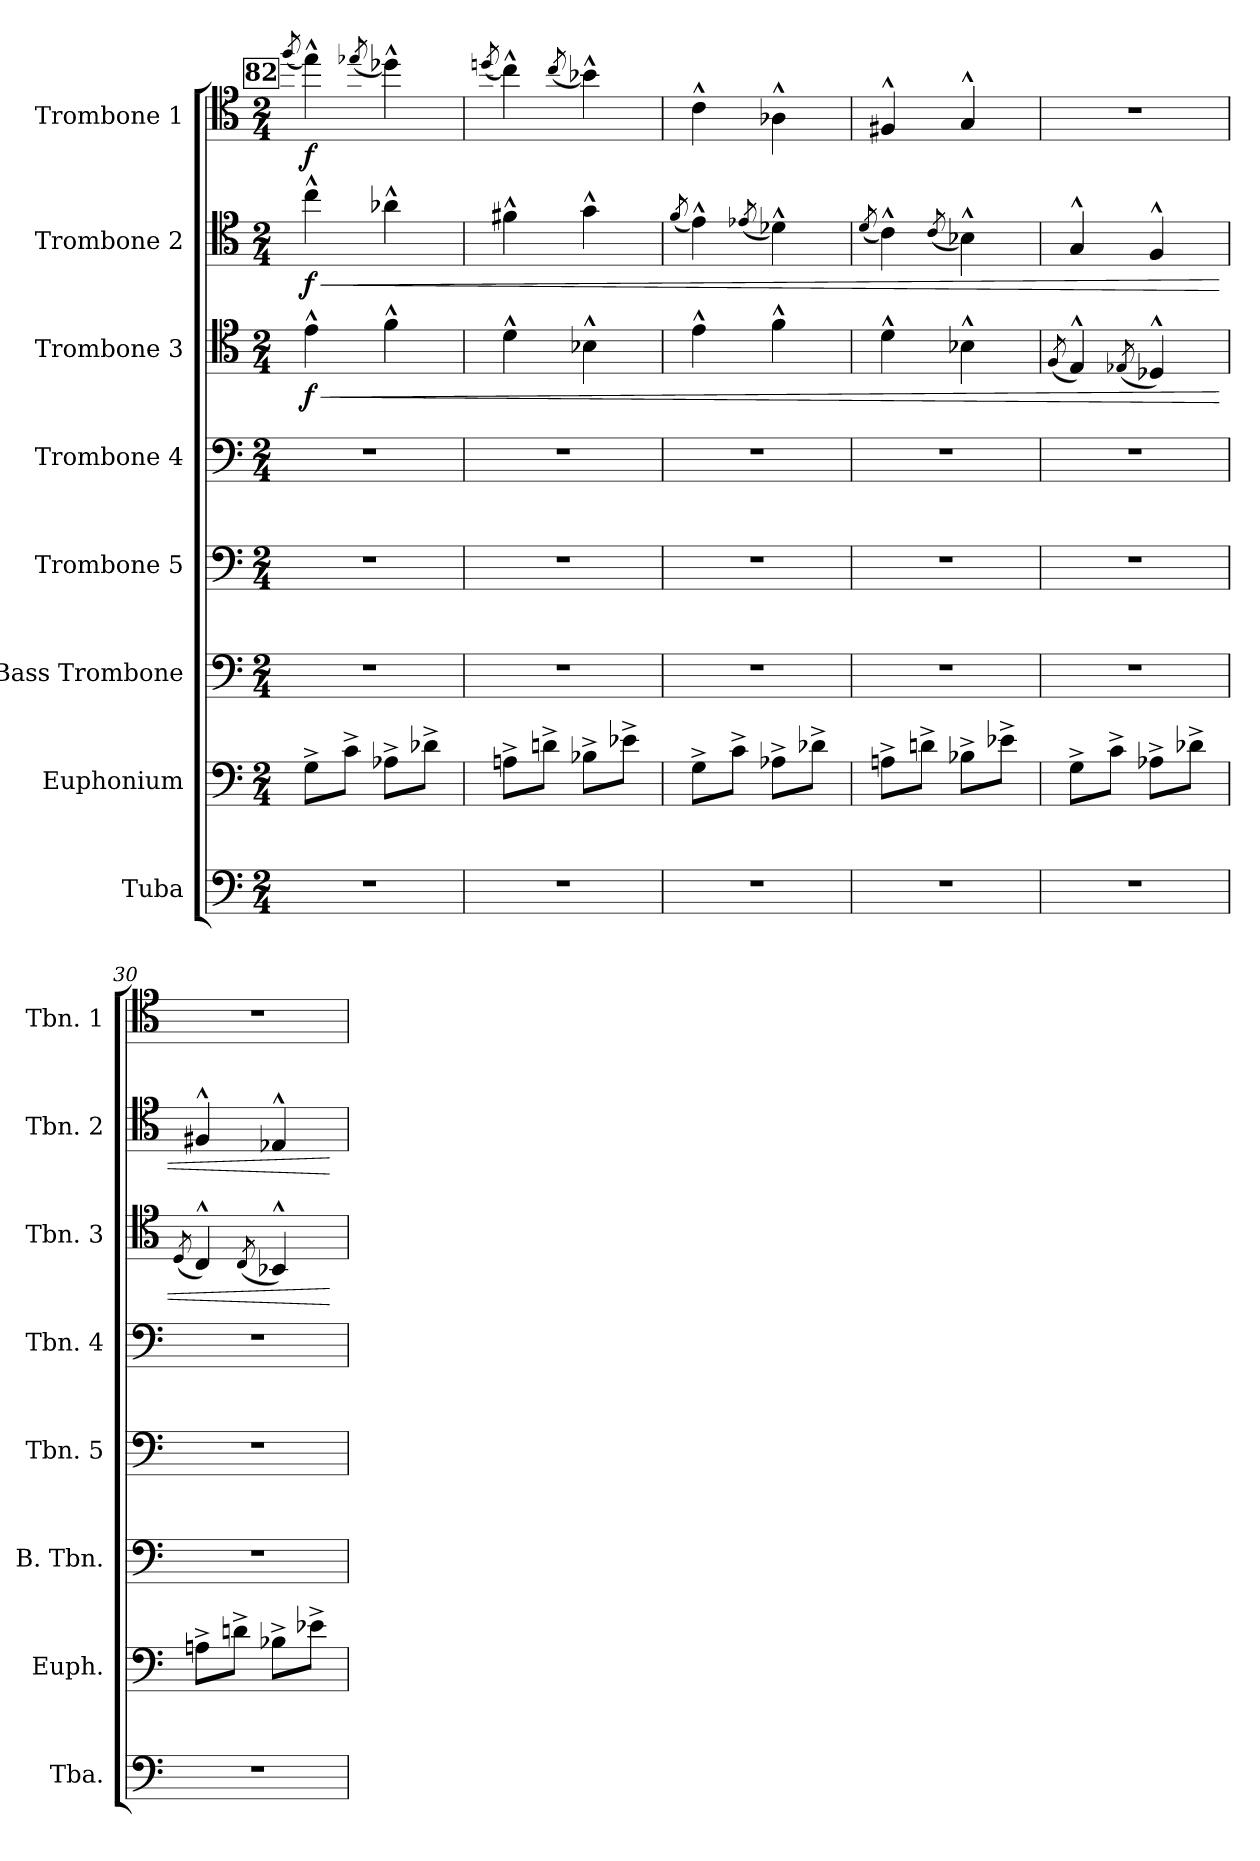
**kern	**kern	**kern	**kern	**kern	**kern	**dynam	**kern	**dynam	**kern	**dynam
*part8	*part7	*part6	*part5	*part4	*part3	*part3	*part2	*part2	*part1	*part1
*staff8	*staff7	*staff6	*staff5	*staff4	*staff3	*staff3	*staff2	*staff2	*staff1	*staff1
*I"Tuba	*I"Euphonium	*I"Bass Trombone	*I"Trombone 5	*I"Trombone 4	*I"Trombone 3	*	*I"Trombone 2	*	*I"Trombone 1	*
*I'Tba.	*I'Euph.	*I'B. Tbn.	*I'Tbn. 5	*I'Tbn. 4	*I'Tbn. 3	*	*I'Tbn. 2	*	*I'Tbn. 1	*
*clefF4	*clefF4	*clefF4	*clefF4	*clefF4	*clefC4	*	*clefC4	*	*clefC4	*
*k[]	*k[]	*k[]	*k[]	*k[]	*k[]	*	*k[]	*	*k[]	*
*M2/4	*M2/4	*M2/4	*M2/4	*M2/4	*M2/4	*	*M2/4	*	*M2/4	*
!!LO:REH:place=s1:a:B:fs=14:t=82
=25	=25	=25	=25	=25	=25	=25	=25	=25	=25	=25
.	.	.	.	.	.	.	.	.	(<8qff/	.
!	!	!	!	!	!	!LO:HP:b	!	!LO:HP:b	!	!
!	!	!	!	!	!	!LO:DY:n=1:b	!	!LO:DY:n=1:b	!	!LO:DY:b
2r	8G^\L	2r	2r	2r	4e^^\	< f	4cc^^\	< f	4ee^^\)	f
.	8c^\J	.	.	.	.	.	.	.	.	.
.	.	.	.	.	.	.	.	.	(<8qee-X/	.
.	8A-X^\L	.	.	.	4f^^\	.	4a-X^^\	.	4dd-X^^\)	.
.	8d-X^\J	.	.	.	.	.	.	.	.	.
!!LO:PB:g=z
=26	=26	=26	=26	=26	=26	=26	=26	=26	=26	=26
.	.	.	.	.	.	.	.	.	(<8qddn/	.
2r	8An^\L	2r	2r	2r	4d^^\	.	4f#X^^\	.	4cc^^\)	.
.	8dn^\J	.	.	.	.	.	.	.	.	.
.	.	.	.	.	.	.	.	.	(<8qcc/	.
.	8B-X^\L	.	.	.	4B-X^^\	.	4g^^\	.	4b-X^^\)	.
.	8e-X^\J	.	.	.	.	.	.	.	.	.
=27	=27	=27	=27	=27	=27	=27	=27	=27	=27	=27
.	.	.	.	.	.	.	(<8qf/	.	.	.
2r	8G^\L	2r	2r	2r	4e^^\	.	4e^^\)	.	4c^^\	.
.	8c^\J	.	.	.	.	.	.	.	.	.
.	.	.	.	.	.	.	(<8qe-X/	.	.	.
.	8A-X^\L	.	.	.	4f^^\	.	4d-X^^\)	.	4A-X^^\	.
.	8d-X^\J	.	.	.	.	.	.	.	.	.
=28	=28	=28	=28	=28	=28	=28	=28	=28	=28	=28
.	.	.	.	.	.	.	(<8qd/	.	.	.
2r	8An^\L	2r	2r	2r	4d^^\	.	4c^^\)	.	4F#X^^/	.
.	8dn^\J	.	.	.	.	.	.	.	.	.
.	.	.	.	.	.	.	(<8qc/	.	.	.
.	8B-X^\L	.	.	.	4B-X^^\	.	4B-X^^\)	.	4G^^/	.
.	8e-X^\J	.	.	.	.	.	.	.	.	.
=29	=29	=29	=29	=29	=29	=29	=29	=29	=29	=29
.	.	.	.	.	(<8qF/	.	.	.	.	.
2r	8G^\L	2r	2r	2r	4E^^/)	.	4G^^/	.	2r	.
.	8c^\J	.	.	.	.	.	.	.	.	.
.	.	.	.	.	(<8qE-X/	.	.	.	.	.
.	8A-X^\L	.	.	.	4D-X^^/)	.	4F^^/	.	.	.
.	8d-X^\J	.	.	.	.	.	.	.	.	.
=30	=30	=30	=30	=30	=30	=30	=30	=30	=30	=30
.	.	.	.	.	(<8qD/	.	.	.	.	.
2r	8An^\L	2r	2r	2r	4C^^/)	.	4F#X^^/	.	2r	.
.	8dn^\J	.	.	.	.	.	.	.	.	.
.	.	.	.	.	(<8qC/	.	.	.	.	.
.	8B-X^\L	.	.	.	4BB-X^^/)	.	4E-X^^/	.	.	.
.	8e-X^\J	.	.	.	.	.	.	.	.	.
.	.	.	.	.	.	[	.	[	.	.
=	=	=	=	=	=	=	=	=	=	=
*-	*-	*-	*-	*-	*-	*-	*-	*-	*-	*-
